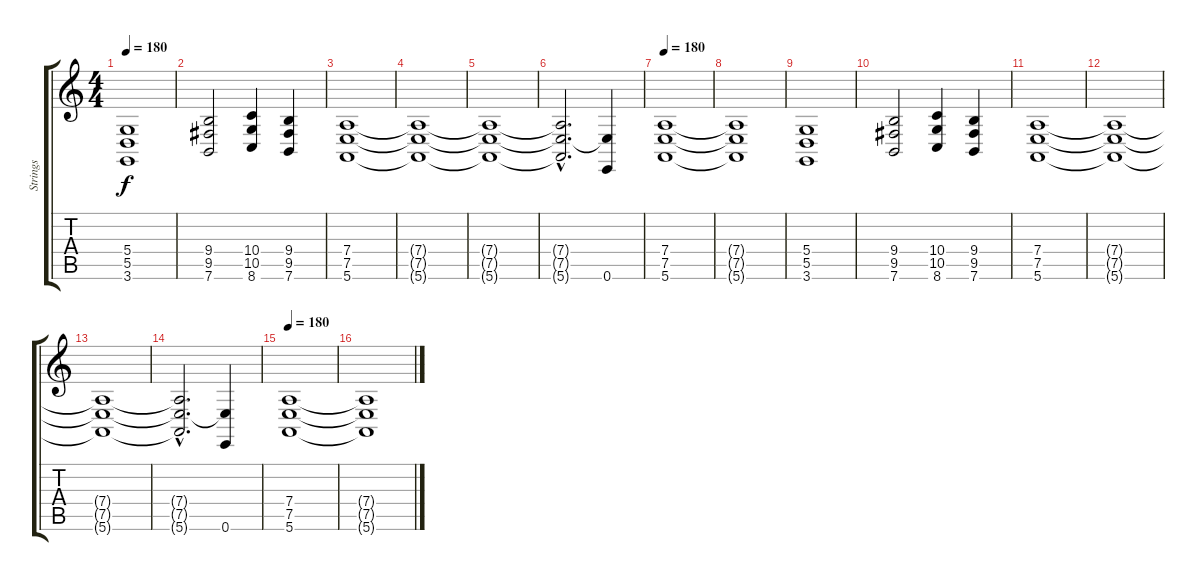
\track ("Strings" "Strings") {instrument synthstrings2}
\staff {score tabs}
\tuning (E4 B3 G3 D3 A2 E2) {hide}
\ts (4 4)
\tempo 180
\clef g2
\ks c
(5.4 5.5 3.6).1{dy f} |
(9.4 9.5 7.6).2 (10.4 10.5 8.6).4 (9.4 9.5 7.6).4 |
(7.4 7.5 5.6).1 |
(7.4{t} 7.5{t} 5.6{t}).1 |
(7.4{t} 7.5{t} 5.6{t}).1 |
(7.4{hac t} 7.5{hac t} 5.6{hac t}).2{d} (7.5{t} 0.6).4 |
\tempo 180
(7.4 7.5 5.6).1 |
(7.4{t} 7.5{t} 5.6{t}).1 |
(5.4 5.5 3.6).1 |
(9.4 9.5 7.6).2 (10.4 10.5 8.6).4 (9.4 9.5 7.6).4 |
(7.4 7.5 5.6).1 |
(7.4{t} 7.5{t} 5.6{t}).1 |
(7.4{t} 7.5{t} 5.6{t}).1 |
(7.4{hac t} 7.5{hac t} 5.6{hac t}).2{d} (7.5{t} 0.6).4 |
\tempo 180
(7.4 7.5 5.6).1 |
(7.4{t} 7.5{t} 5.6{t}).1
